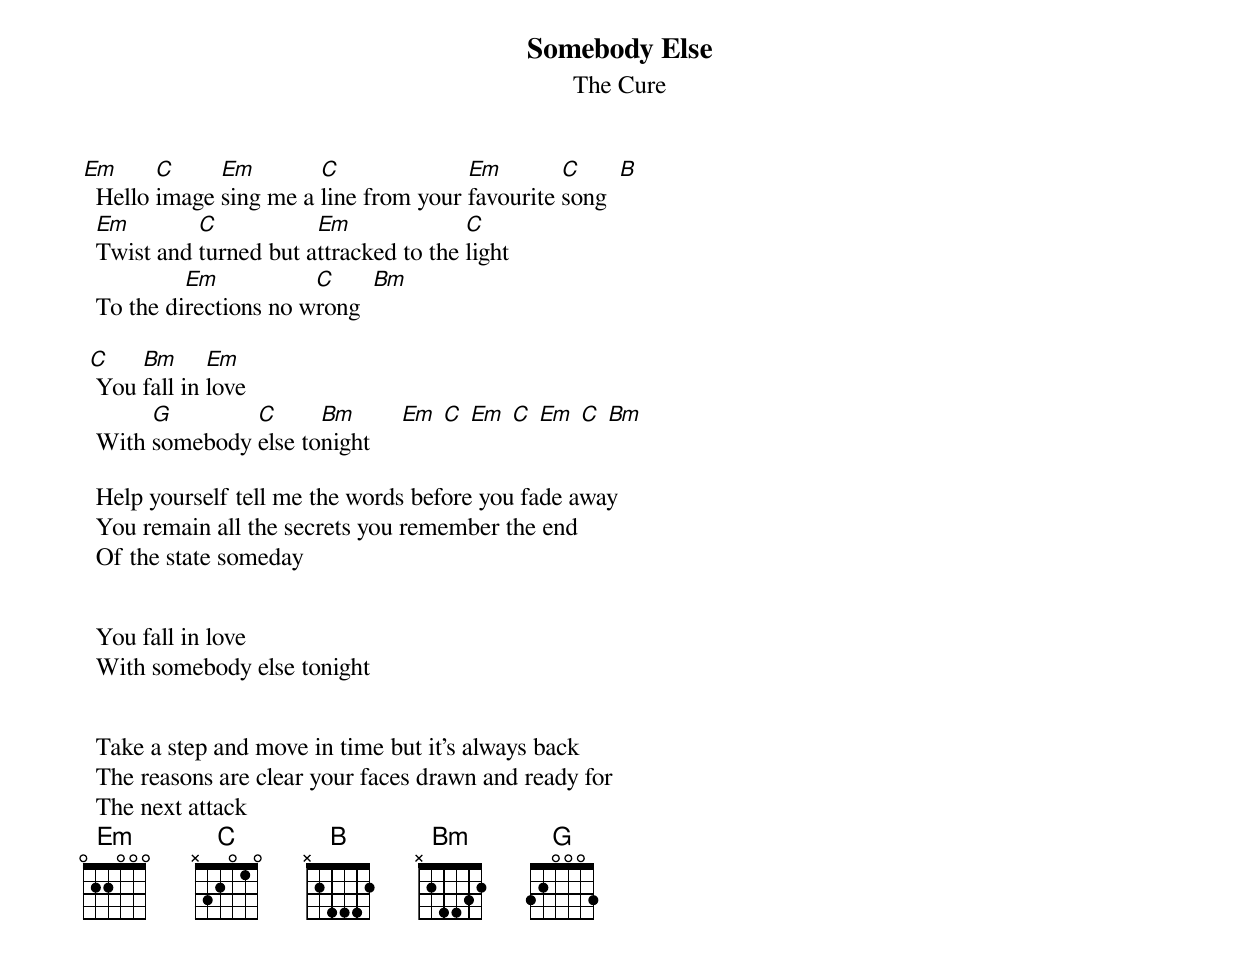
{t:Somebody Else}
{st:The Cure}

[Em]  Hello [C]image [Em]sing me a [C]line from your [Em]favourite [C]song  [B]
  [Em]Twist and [C]turned but a[Em]ttracked to the [C]light
  To the di[Em]rections no w[C]rong  [Bm]

 [C] You [Bm]fall in [Em]love
  With [G]somebody [C]else to[Bm]night     [Em] [C] [Em] [C] [Em] [C] [Bm]

  Help yourself tell me the words before you fade away
  You remain all the secrets you remember the end
  Of the state someday


  You fall in love
  With somebody else tonight


  Take a step and move in time but it's always back
  The reasons are clear your faces drawn and ready for
  The next attack
